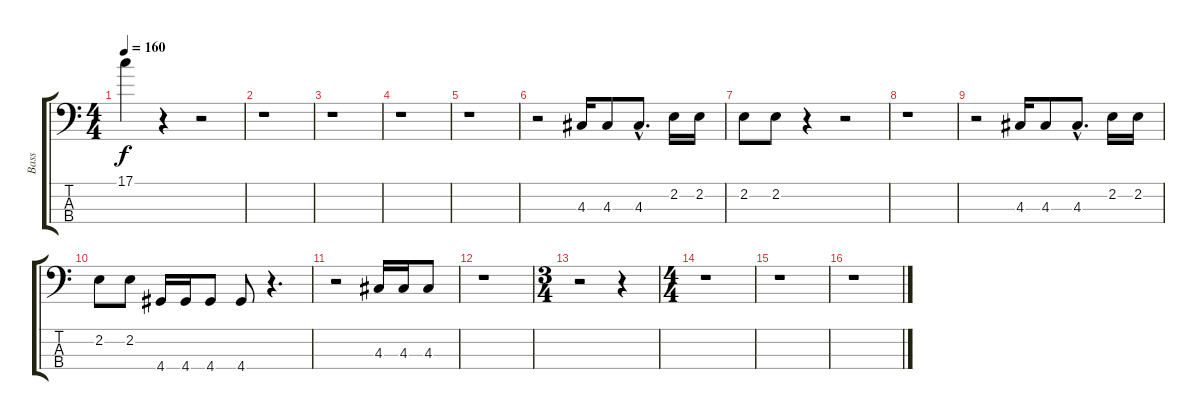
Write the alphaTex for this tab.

\track ("Bass" "Bass") {instrument electricbassfinger}
\staff {score tabs}
\tuning (G2 D2 A1 E1) {hide}
\ts (4 4)
\tempo 160
\clef f4
\ks c
17.1.4{dy f} r.4 r.2 |
r.1 |
r.1 |
r.1 |
r.1 |
r.2 4.3.16 4.3.8 4.3{hac}.8{d} 2.2.16 2.2.16 |
2.2.8 2.2.8 r.4 r.2 |
r.1 |
r.2 4.3.16 4.3.8 4.3{hac}.8{d} 2.2.16 2.2.16 |
2.2.8 2.2.8 4.4.16 4.4.16 4.4.8 4.4.8 r.4{d} |
r.2 4.3.16 4.3.16 4.3.8 |
r.1 |
\ts (3 4)
r.2 r.4 |
\ts (4 4)
r.1 |
r.1 |
r.1
